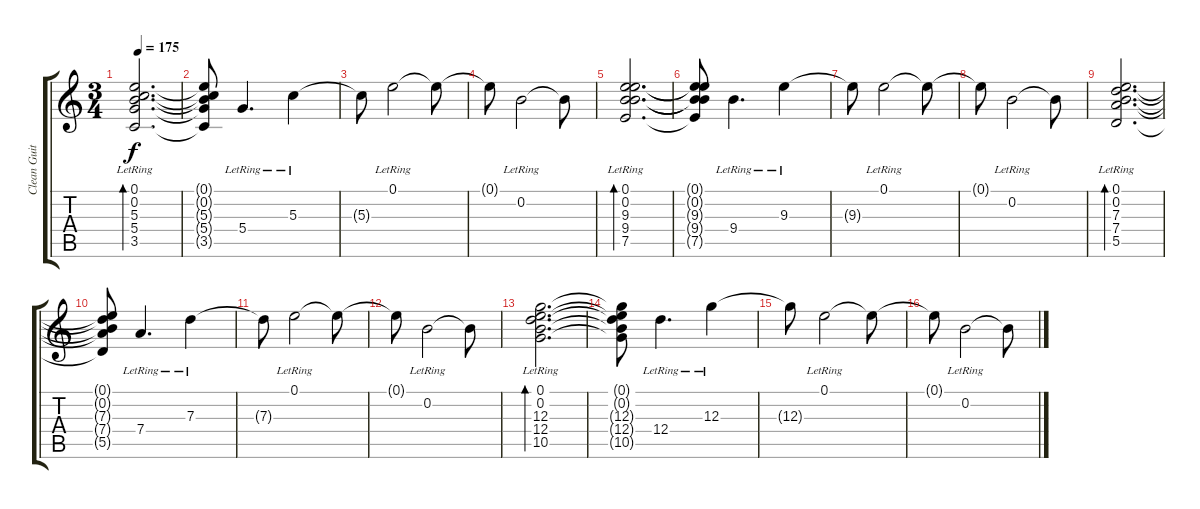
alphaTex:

\track ("Clean Guitar" "Clean Guit") {instrument electricguitarjazz}
\staff {score tabs}
\tuning (E4 B3 G3 D3 A2 E2) {hide}
\ts (3 4)
\tempo 175
\clef g2
\ks c
(0.1{lr} 0.2{lr} 5.3{lr} 5.4{lr} 3.5{lr}).2{d bd 480 dy f} |
(0.1{t} 0.2{t} 5.3{t} 5.4{t} 3.5{t}).8 5.4{lr}.4{d} 5.3{lr}.4 |
5.3{t}.8 0.1{lr}.2 0.1{t}.8 |
0.1{t}.8 0.2{lr}.2 0.2{t}.8 |
(0.1{lr} 0.2{lr} 9.3{lr} 9.4{lr} 7.5{lr}).2{d bd 480} |
(0.1{t} 0.2{t} 9.3{t} 9.4{t} 7.5{t}).8 9.4{lr}.4{d} 9.3{lr}.4 |
9.3{t}.8 0.1{lr}.2 0.1{t}.8 |
0.1{t}.8 0.2{lr}.2 0.2{t}.8 |
(0.1{lr} 0.2{lr} 7.3{lr} 7.4{lr} 5.5{lr}).2{d bd 480} |
(0.1{t} 0.2{t} 7.3{t} 7.4{t} 5.5{t}).8 7.4{lr}.4{d} 7.3{lr}.4 |
7.3{t}.8 0.1{lr}.2 0.1{t}.8 |
0.1{t}.8 0.2{lr}.2 0.2{t}.8 |
(0.1{lr} 0.2{lr} 12.3{lr} 12.4{lr} 10.5{lr}).2{d bd 480} |
(0.1{t} 0.2{t} 12.3{t} 12.4{t} 10.5{t}).8 12.4{lr}.4{d} 12.3{lr}.4 |
12.3{t}.8 0.1{lr}.2 0.1{t}.8 |
0.1{t}.8 0.2{lr}.2 0.2{t}.8
